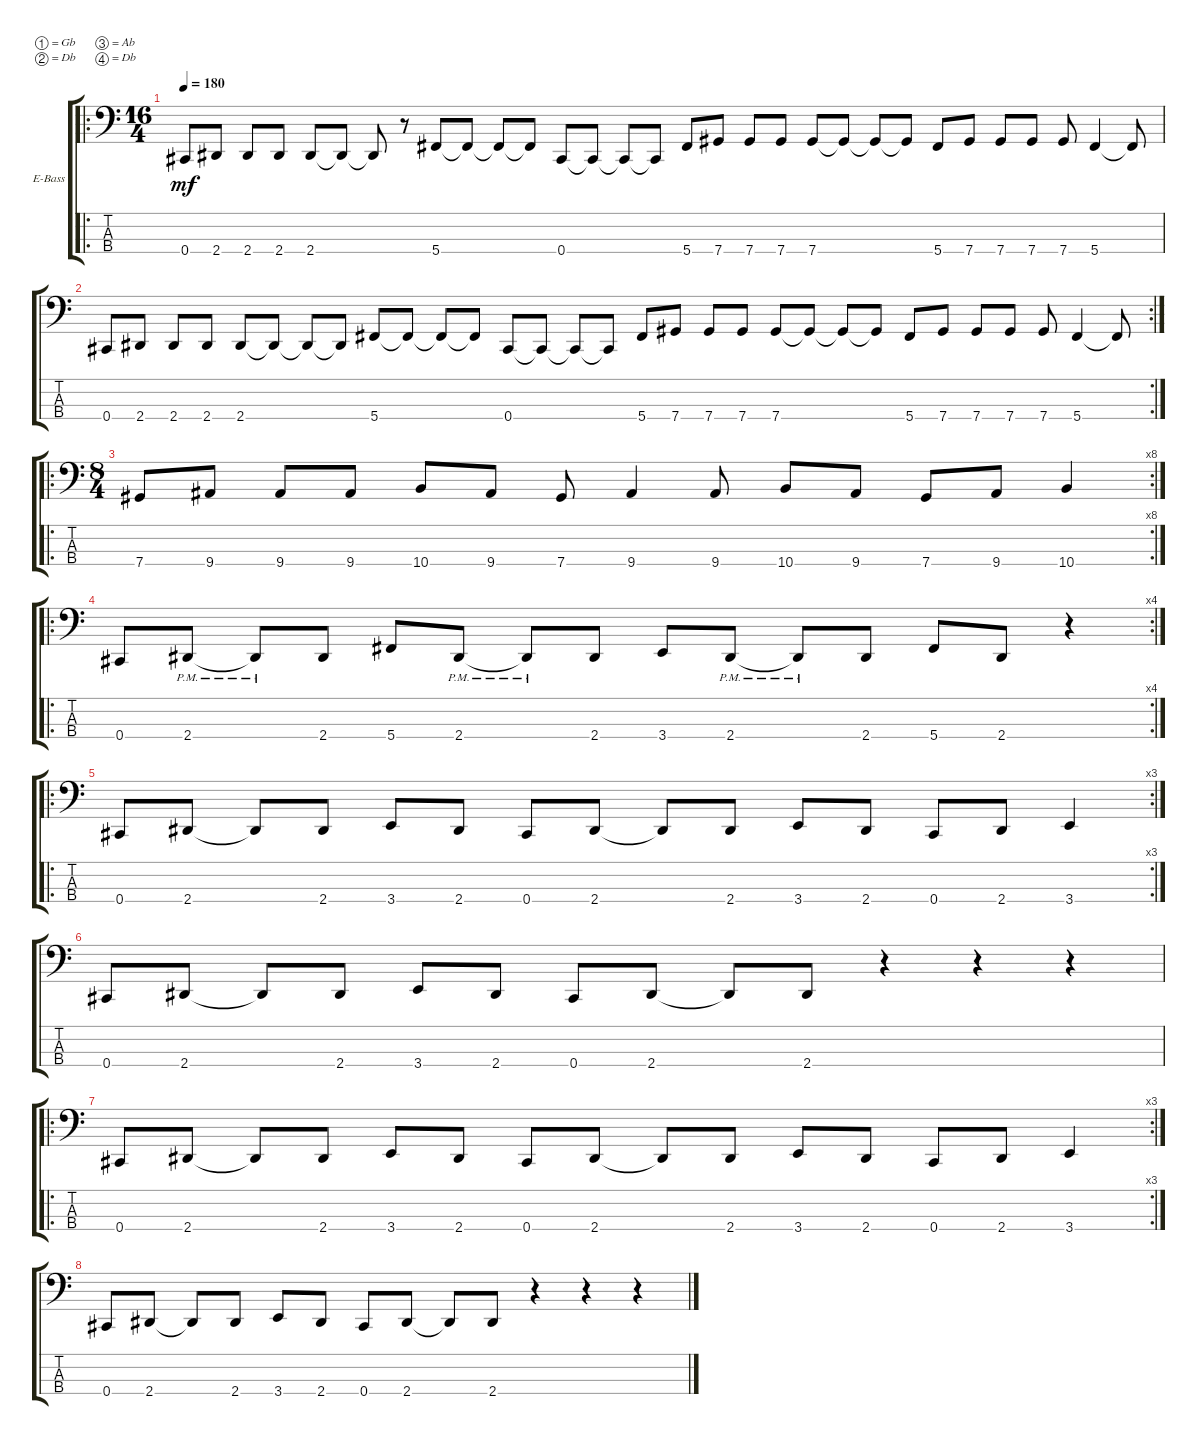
\bracketExtendMode groupsimilarinstruments
\firstSystemTrackNameOrientation horizontal
\otherSystemsTrackNameOrientation horizontal
\track ("Electric Bass" "E-Bass") {instrument electricbassfinger}
\staff {score tabs}
\tuning (Gb2 Db2 Ab1 Db1)
\ro
\ts (16 4)
\tempo 180
\clef f4
\ks c
0.4.8{dy mf} 2.4.8 2.4.8 2.4.8 2.4.8 2.4{t}.8 2.4{t}.8 r.8 5.4.8 5.4{t}.8 5.4{t}.8 5.4{t}.8 0.4.8 0.4{t}.8 0.4{t}.8 0.4{t}.8 5.4.8 7.4.8 7.4.8 7.4.8 7.4.8 7.4{t}.8 7.4{t}.8 7.4{t}.8 5.4.8 7.4.8 7.4.8 7.4.8 7.4.8 5.4.4 5.4{t}.8 |
\rc 2
0.4.8 2.4.8 2.4.8 2.4.8 2.4.8 2.4{t}.8 2.4{t}.8 2.4{t}.8 5.4.8 5.4{t}.8 5.4{t}.8 5.4{t}.8 0.4.8 0.4{t}.8 0.4{t}.8 0.4{t}.8 5.4.8 7.4.8 7.4.8 7.4.8 7.4.8 7.4{t}.8 7.4{t}.8 7.4{t}.8 5.4.8 7.4.8 7.4.8 7.4.8 7.4.8 5.4.4 5.4{t}.8 |
\ro
\rc 8
\ts (8 4)
7.4.8 9.4.8 9.4.8 9.4.8 10.4.8 9.4.8 7.4.8 9.4.4 9.4.8 10.4.8 9.4.8 7.4.8 9.4.8 10.4.4 |
\ro
\rc 4
0.4.8 2.4{pm}.8 2.4{pm t}.8 2.4.8 5.4.8 2.4{pm}.8 2.4{pm t}.8 2.4.8 3.4.8 2.4{pm}.8 2.4{pm t}.8 2.4.8 5.4.8 2.4.8 r.4 |
\ro
\rc 3
0.4.8 2.4.8 2.4{t}.8 2.4.8 3.4.8 2.4.8 0.4.8 2.4.8 2.4{t}.8 2.4.8 3.4.8 2.4.8 0.4.8 2.4.8 3.4.4 |
0.4.8 2.4.8 2.4{t}.8 2.4.8 3.4.8 2.4.8 0.4.8 2.4.8 2.4{t}.8 2.4.8 r.4 r.4 r.4 |
\ro
\rc 3
0.4.8 2.4.8 2.4{t}.8 2.4.8 3.4.8 2.4.8 0.4.8 2.4.8 2.4{t}.8 2.4.8 3.4.8 2.4.8 0.4.8 2.4.8 3.4.4 |
0.4.8 2.4.8 2.4{t}.8 2.4.8 3.4.8 2.4.8 0.4.8 2.4.8 2.4{t}.8 2.4.8 r.4 r.4 r.4
